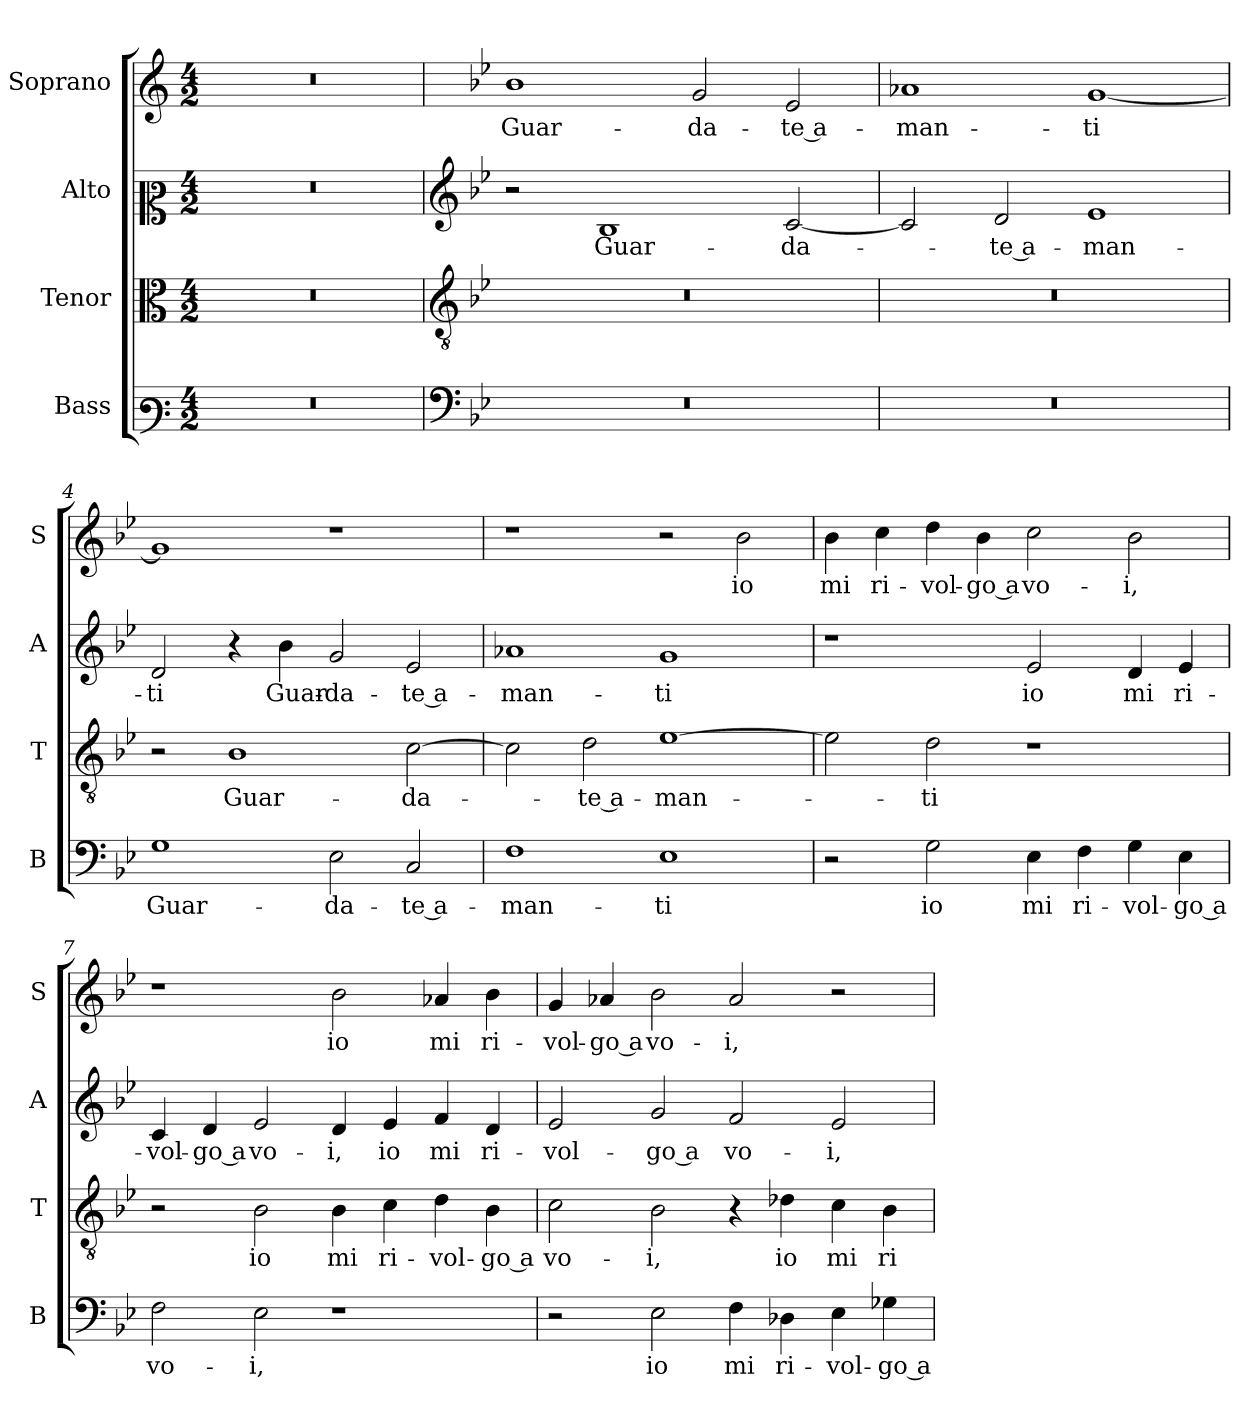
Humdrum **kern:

**kern	**text	**kern	**text	**kern	**text	**kern	**text
*part4	*part4	*part3	*part3	*part2	*part2	*part1	*part1
*staff4	*staff4	*staff3	*staff3	*staff2	*staff2	*staff1	*staff1
*I"Bass	*	*I"Tenor	*	*I"Alto	*	*I"Soprano	*
*I'B	*	*I'T	*	*I'A	*	*I'S	*
*clefF3	*	*clefC3	*	*clefC2	*	*clefG2	*
*k[]	*	*k[]	*	*k[]	*	*k[]	*
*C:	*	*C:	*	*C:	*	*C:	*
*M4/2	*	*M4/2	*	*M4/2	*	*M4/2	*
=1	=1	=1	=1	=1	=1	=1	=1
0r	.	0r	.	0r	.	0r	.
=2	=2	=2	=2	=2	=2	=2	=2
*clefF4	*	*clefGv2	*	*clefG2	*	*	*
*k[b-e-]	*	*k[b-e-]	*	*k[b-e-]	*	*k[b-e-]	*
*B-:	*	*B-:	*	*B-:	*	*B-:	*
!	!	!	!	!	!	!	!LO:LY:b
0r	.	0r	.	2r	.	1b-	Guar-
!	!	!	!	!	!LO:LY:b	!	!
.	.	.	.	1B-	Guar-	.	.
!	!	!	!	!	!	!	!LO:LY:b
.	.	.	.	.	.	2g/	-da-
!	!	!	!	!	!LO:LY:b	!	!LO:LY:b
.	.	.	.	[2c/	-da-	2e-/	-te a-
=3	=3	=3	=3	=3	=3	=3	=3
!	!	!	!	!	!	!	!LO:LY:b
0r	.	0r	.	2c/]	.	1a-X	-man-
!	!	!	!	!	!LO:LY:b	!	!
.	.	.	.	2d/	-te a-	.	.
!	!	!	!	!	!LO:LY:b	!	!LO:LY:b
.	.	.	.	1e-	-man-	[1g	-ti
=4	=4	=4	=4	=4	=4	=4	=4
!	!LO:LY:b	!	!	!	!LO:LY:b	!	!
1G	Guar-	2r	.	2d/	-ti	1g]	.
!	!	!	!LO:LY:b	!	!	!	!
.	.	1B-	Guar-	4r	.	.	.
!	!	!	!	!	!LO:LY:b	!	!
.	.	.	.	4b-\	Guar-	.	.
!	!LO:LY:b	!	!	!	!LO:LY:b	!	!
2E-\	-da-	.	.	2g/	-da-	1r	.
!	!LO:LY:b	!	!LO:LY:b	!	!LO:LY:b	!	!
2C/	-te a-	[2c\	-da-	2e-/	-te a-	.	.
!!LO:LB:g=z
=5	=5	=5	=5	=5	=5	=5	=5
!	!LO:LY:b	!	!	!	!LO:LY:b	!	!
1F	-man-	2c\]	.	1a-X	-man-	1r	.
!	!	!	!LO:LY:b	!	!	!	!
.	.	2d\	-te a-	.	.	.	.
!	!LO:LY:b	!	!LO:LY:b	!	!LO:LY:b	!	!
1E-	-ti	[1e-	-man-	1g	-ti	2r	.
!	!	!	!	!	!	!	!LO:LY:b
.	.	.	.	.	.	2b-\	io
=6	=6	=6	=6	=6	=6	=6	=6
!	!	!	!	!	!	!	!LO:LY:b
2r	.	2e-\]	.	1r	.	4b-\	mi
!	!	!	!	!	!	!	!LO:LY:b
.	.	.	.	.	.	4cc\	ri-
!	!LO:LY:b	!	!LO:LY:b	!	!	!	!LO:LY:b
2G\	io	2d\	-ti	.	.	4dd\	-vol-
!	!	!	!	!	!	!	!LO:LY:b
.	.	.	.	.	.	4b-\	-go a
!	!LO:LY:b	!	!	!	!LO:LY:b	!	!LO:LY:b
4E-\	mi	1r	.	2e-/	io	2cc\	vo-
!	!LO:LY:b	!	!	!	!	!	!
4F\	ri-	.	.	.	.	.	.
!	!LO:LY:b	!	!	!	!LO:LY:b	!	!LO:LY:b
4G\	-vol-	.	.	4d/	mi	2b-\	-i,
!	!LO:LY:b	!	!	!	!LO:LY:b	!	!
4E-\	-go a	.	.	4e-/	ri-	.	.
=7	=7	=7	=7	=7	=7	=7	=7
!	!LO:LY:b	!	!	!	!LO:LY:b	!	!
2F\	vo-	2r	.	4c/	-vol-	1r	.
!	!	!	!	!	!LO:LY:b	!	!
.	.	.	.	4d/	-go a	.	.
!	!LO:LY:b	!	!LO:LY:b	!	!LO:LY:b	!	!
2E-\	-i,	2B-\	io	2e-/	vo-	.	.
!	!	!	!LO:LY:b	!	!LO:LY:b	!	!LO:LY:b
1r	.	4B-\	mi	4d/	-i,	2b-\	io
!	!	!	!LO:LY:b	!	!LO:LY:b	!	!
.	.	4c\	ri-	4e-/	io	.	.
!	!	!	!LO:LY:b	!	!LO:LY:b	!	!LO:LY:b
.	.	4d\	-vol-	4f/	mi	4a-X/	mi
!	!	!	!LO:LY:b	!	!LO:LY:b	!	!LO:LY:b
.	.	4B-\	-go a	4d/	ri-	4b-\	ri-
!!LO:PB:g=z
=8	=8	=8	=8	=8	=8	=8	=8
!	!	!	!LO:LY:b	!	!LO:LY:b	!	!LO:LY:b
2r	.	2c\	vo-	2e-/	-vol-	4g/	-vol-
!	!	!	!	!	!	!	!LO:LY:b
.	.	.	.	.	.	4a-X/	-go a
!	!LO:LY:b	!	!LO:LY:b	!	!LO:LY:b	!	!LO:LY:b
2E-\	io	2B-\	-i,	2g/	-go a	2b-\	vo-
!	!LO:LY:b	!	!	!	!LO:LY:b	!	!LO:LY:b
4F\	mi	4r	.	2f/	vo-	2a-/	-i,
!	!LO:LY:b	!	!LO:LY:b	!	!	!	!
4D-X\	ri-	4d-X\	io	.	.	.	.
!	!LO:LY:b	!	!LO:LY:b	!	!LO:LY:b	!	!
4E-\	-vol-	4c\	mi	2e-/	-i,	2r	.
!	!LO:LY:b	!	!LO:LY:b	!	!	!	!
4G-X\	-go a	4B-\	ri-	.	.	.	.
=	=	=	=	=	=	=	=
*-	*-	*-	*-	*-	*-	*-	*-
